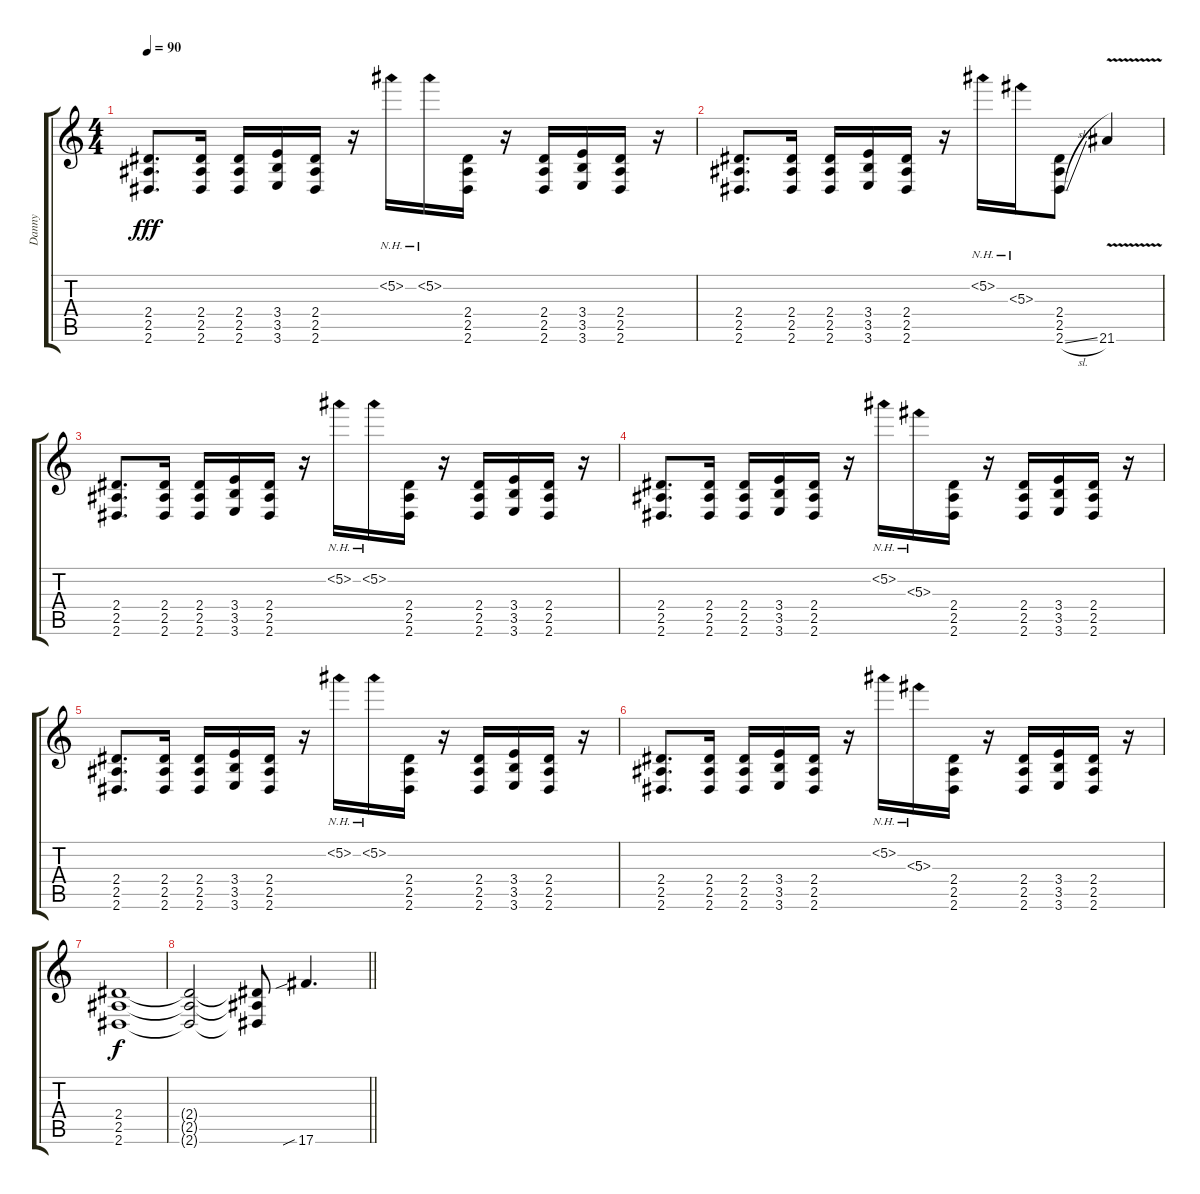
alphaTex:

\track ("Danny" "Danny") {instrument distortionguitar}
\staff {score tabs}
\tuning (Eb4 Bb3 Gb3 Db3 Ab2 Db2) {hide}
\ts (4 4)
\tempo 90
\clef g2
\ks c
(2.4 2.5 2.6).8{d dy fff} (2.4 2.5 2.6).16 (2.4 2.5 2.6).16 (3.4 3.5 3.6).16 (2.4 2.5 2.6).16 r.16 5.2{nh}.16 5.2{nh}.16 (2.4 2.5 2.6).16 r.16 (2.4 2.5 2.6).16 (3.4 3.5 3.6).16 (2.4 2.5 2.6).16 r.16 |
(2.4 2.5 2.6).8{d} (2.4 2.5 2.6).16 (2.4 2.5 2.6).16 (3.4 3.5 3.6).16 (2.4 2.5 2.6).16 r.16 5.2{nh}.16 5.3{nh}.16 (2.4 2.5 2.6{sl}).8 21.6{v}.4 |
(2.4 2.5 2.6).8{d} (2.4 2.5 2.6).16 (2.4 2.5 2.6).16 (3.4 3.5 3.6).16 (2.4 2.5 2.6).16 r.16 5.2{nh}.16 5.2{nh}.16 (2.4 2.5 2.6).16 r.16 (2.4 2.5 2.6).16 (3.4 3.5 3.6).16 (2.4 2.5 2.6).16 r.16 |
(2.4 2.5 2.6).8{d} (2.4 2.5 2.6).16 (2.4 2.5 2.6).16 (3.4 3.5 3.6).16 (2.4 2.5 2.6).16 r.16 5.2{nh}.16 5.3{nh}.16 (2.4 2.5 2.6).16 r.16 (2.4 2.5 2.6).16 (3.4 3.5 3.6).16 (2.4 2.5 2.6).16 r.16 |
(2.4 2.5 2.6).8{d} (2.4 2.5 2.6).16 (2.4 2.5 2.6).16 (3.4 3.5 3.6).16 (2.4 2.5 2.6).16 r.16 5.2{nh}.16 5.2{nh}.16 (2.4 2.5 2.6).16 r.16 (2.4 2.5 2.6).16 (3.4 3.5 3.6).16 (2.4 2.5 2.6).16 r.16 |
(2.4 2.5 2.6).8{d} (2.4 2.5 2.6).16 (2.4 2.5 2.6).16 (3.4 3.5 3.6).16 (2.4 2.5 2.6).16 r.16 5.2{nh}.16 5.3{nh}.16 (2.4 2.5 2.6).16 r.16 (2.4 2.5 2.6).16 (3.4 3.5 3.6).16 (2.4 2.5 2.6).16 r.16 |
(2.4 2.5 2.6).1{dy f} |
\barLineRight lightlight
(2.4{t} 2.5{t} 2.6{t}).2 (2.4{t} 2.5{t} 2.6{t}).8 17.6{sib sl}.4{d}
